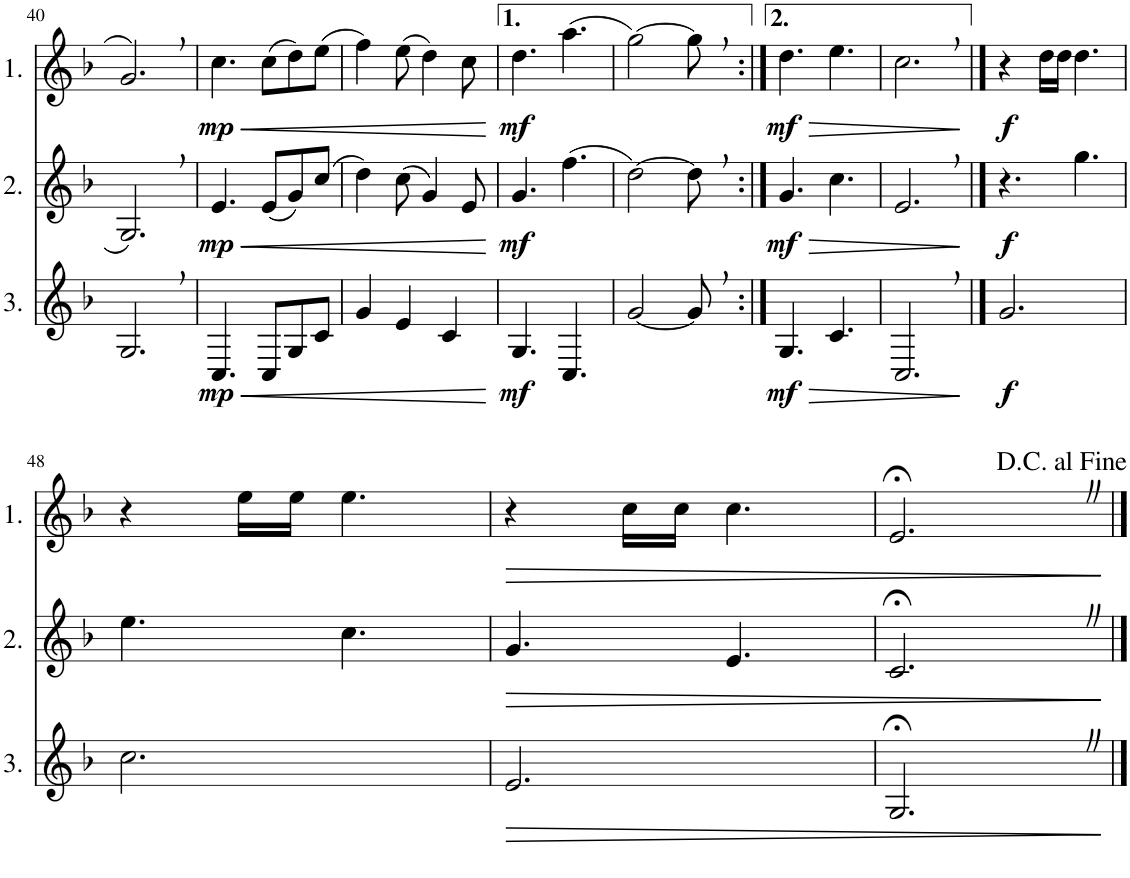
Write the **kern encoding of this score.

**kern	**dynam	**kern	**dynam	**kern	**dynam
*part3	*part3	*part2	*part2	*part1	*part1
*staff3	*staff3	*staff2	*staff2	*staff1	*staff1
*I"3.	*	*I"2.	*	*I"1.	*
!!LO:PB:g=z
*clefG2	*	*clefG2	*	*clefG2	*
*Trd4c7	*	*Trd4c7	*	*Trd4c7	*
*k[b-]	*	*k[b-]	*	*k[b-]	*
*M6/8	*	*M6/8	*	*M6/8	*
=40	=40	=40	=40	=40	=40
2.G,/	.	2.G,/	.	2.g,/	.
=41	=41	=41	=41	=41	=41
!	!LO:HP:b	!	!LO:HP:b	!	!LO:HP:b
!	!LO:DY:n=1:b	!	!LO:DY:n=1:b	!	!LO:DY:n=1:b
4.C/	< mp	4.e/	< mp	4.cc\	< mp
8C/L	.	(8e/L	.	(8cc\L	.
8G/	.	8g/)	.	8dd\)	.
8c/J	.	(8cc/J	.	(8ee\J	.
=42	=42	=42	=42	=42	=42
4g/	.	4dd\)	.	4ff\)	.
4e/	.	(8cc\	.	(8ee\	.
.	.	4g/)	.	4dd\)	.
4c/	.	.	.	.	.
.	.	8e/	.	8cc\	.
.	[	.	[	.	[
=43	=43	=43	=43	=43	=43
!	!LO:DY:b	!	!LO:DY:b	!	!LO:DY:b
4.G/	mf	4.g/	mf	4.dd\	mf
4.C/	.	(4.ff\	.	(4.aa\	.
=44	=44	=44	=44	=44	=44
[2g/	.	[2dd\)	.	[2gg\)	.
8g,/]	.	8dd,\]	.	8gg,\]	.
=45:|!	=45:|!	=45:|!	=45:|!	=45:|!	=45:|!
!	!LO:HP:b	!	!LO:HP:b	!	!LO:HP:b
!	!LO:DY:n=1:b	!	!LO:DY:n=1:b	!	!LO:DY:n=1:b
4.G/	> mf	4.g/	> mf	4.dd\	> mf
4.c/	.	4.cc\	.	4.ee\	.
=46	=46	=46	=46	=46	=46
2.C,/	.	2.e,/	.	2.cc,\	.
.	]	.	]	.	]
==47	==47	==47	==47	==47	==47
!	!LO:DY:b	!	!LO:DY:b	!	!LO:DY:b
2.g/	f	4.r	f	4r	f
.	.	.	.	16dd\LL	.
.	.	.	.	16dd\JJ	.
.	.	4.gg\	.	4.dd\	.
!!LO:LB:g=z
=48	=48	=48	=48	=48	=48
2.cc\	.	4.ee\	.	4r	.
.	.	.	.	16ee\LL	.
.	.	.	.	16ee\JJ	.
.	.	4.cc\	.	4.ee\	.
=49	=49	=49	=49	=49	=49
!	!LO:HP:b	!	!LO:HP:b	!	!LO:HP:b
2.e/	>	4.g/	>	4r	>
.	.	.	.	16cc\LL	.
.	.	.	.	16cc\JJ	.
.	.	4.e/	.	4.cc\	.
=50	=50	=50	=50	=50	=50
2.G;<Z/	.	2.c;<Z/	.	2.e;<Z/	.
.	]	.	]	.	]
==	==	==	==	==	==
*-	*-	*-	*-	*-	*-
